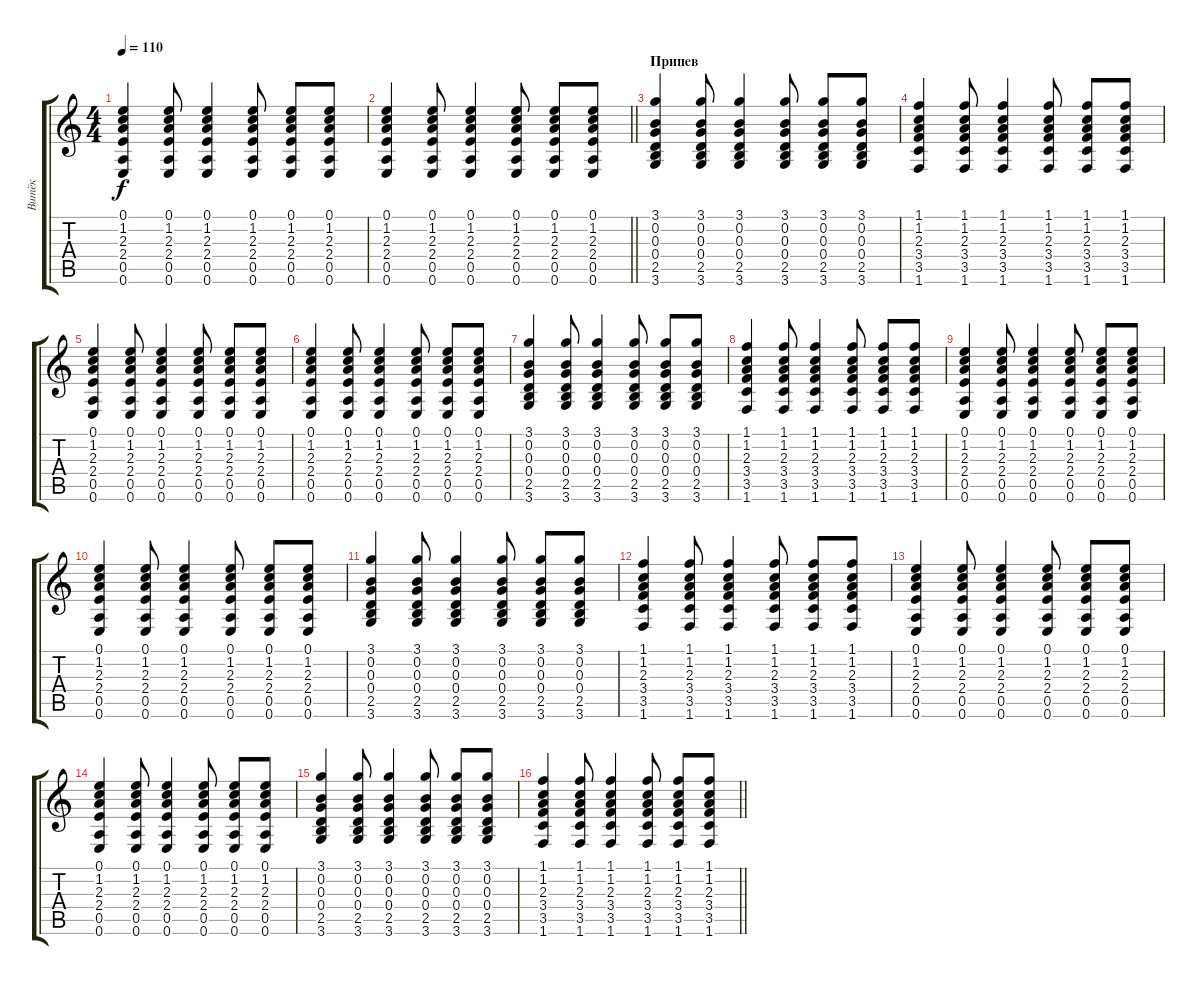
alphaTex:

\track ("Витёк" "Витёк") {instrument acousticguitarnylon}
\staff {score tabs}
\tuning (E4 B3 G3 D3 A2 E2) {hide}
\ts (4 4)
\tempo 110
\clef g2
\ks c
(0.1 1.2 2.3 2.4 0.5 0.6).4{dy f} (0.1 1.2 2.3 2.4 0.5 0.6).8 (0.1 1.2 2.3 2.4 0.5 0.6).4 (0.1 1.2 2.3 2.4 0.5 0.6).8 (0.1 1.2 2.3 2.4 0.5 0.6).8 (0.1 1.2 2.3 2.4 0.5 0.6).8 |
\barLineRight lightlight
(0.1 1.2 2.3 2.4 0.5 0.6).4 (0.1 1.2 2.3 2.4 0.5 0.6).8 (0.1 1.2 2.3 2.4 0.5 0.6).4 (0.1 1.2 2.3 2.4 0.5 0.6).8 (0.1 1.2 2.3 2.4 0.5 0.6).8 (0.1 1.2 2.3 2.4 0.5 0.6).8 |
\section ("" "Припев")
(3.1 0.2 0.3 0.4 2.5 3.6).4 (3.1 0.2 0.3 0.4 2.5 3.6).8 (3.1 0.2 0.3 0.4 2.5 3.6).4 (3.1 0.2 0.3 0.4 2.5 3.6).8 (3.1 0.2 0.3 0.4 2.5 3.6).8 (3.1 0.2 0.3 0.4 2.5 3.6).8 |
(1.1 1.2 2.3 3.4 3.5 1.6).4 (1.1 1.2 2.3 3.4 3.5 1.6).8 (1.1 1.2 2.3 3.4 3.5 1.6).4 (1.1 1.2 2.3 3.4 3.5 1.6).8 (1.1 1.2 2.3 3.4 3.5 1.6).8 (1.1 1.2 2.3 3.4 3.5 1.6).8 |
(0.1 1.2 2.3 2.4 0.5 0.6).4 (0.1 1.2 2.3 2.4 0.5 0.6).8 (0.1 1.2 2.3 2.4 0.5 0.6).4 (0.1 1.2 2.3 2.4 0.5 0.6).8 (0.1 1.2 2.3 2.4 0.5 0.6).8 (0.1 1.2 2.3 2.4 0.5 0.6).8 |
(0.1 1.2 2.3 2.4 0.5 0.6).4 (0.1 1.2 2.3 2.4 0.5 0.6).8 (0.1 1.2 2.3 2.4 0.5 0.6).4 (0.1 1.2 2.3 2.4 0.5 0.6).8 (0.1 1.2 2.3 2.4 0.5 0.6).8 (0.1 1.2 2.3 2.4 0.5 0.6).8 |
(3.1 0.2 0.3 0.4 2.5 3.6).4 (3.1 0.2 0.3 0.4 2.5 3.6).8 (3.1 0.2 0.3 0.4 2.5 3.6).4 (3.1 0.2 0.3 0.4 2.5 3.6).8 (3.1 0.2 0.3 0.4 2.5 3.6).8 (3.1 0.2 0.3 0.4 2.5 3.6).8 |
(1.1 1.2 2.3 3.4 3.5 1.6).4 (1.1 1.2 2.3 3.4 3.5 1.6).8 (1.1 1.2 2.3 3.4 3.5 1.6).4 (1.1 1.2 2.3 3.4 3.5 1.6).8 (1.1 1.2 2.3 3.4 3.5 1.6).8 (1.1 1.2 2.3 3.4 3.5 1.6).8 |
(0.1 1.2 2.3 2.4 0.5 0.6).4 (0.1 1.2 2.3 2.4 0.5 0.6).8 (0.1 1.2 2.3 2.4 0.5 0.6).4 (0.1 1.2 2.3 2.4 0.5 0.6).8 (0.1 1.2 2.3 2.4 0.5 0.6).8 (0.1 1.2 2.3 2.4 0.5 0.6).8 |
(0.1 1.2 2.3 2.4 0.5 0.6).4 (0.1 1.2 2.3 2.4 0.5 0.6).8 (0.1 1.2 2.3 2.4 0.5 0.6).4 (0.1 1.2 2.3 2.4 0.5 0.6).8 (0.1 1.2 2.3 2.4 0.5 0.6).8 (0.1 1.2 2.3 2.4 0.5 0.6).8 |
(3.1 0.2 0.3 0.4 2.5 3.6).4 (3.1 0.2 0.3 0.4 2.5 3.6).8 (3.1 0.2 0.3 0.4 2.5 3.6).4 (3.1 0.2 0.3 0.4 2.5 3.6).8 (3.1 0.2 0.3 0.4 2.5 3.6).8 (3.1 0.2 0.3 0.4 2.5 3.6).8 |
(1.1 1.2 2.3 3.4 3.5 1.6).4 (1.1 1.2 2.3 3.4 3.5 1.6).8 (1.1 1.2 2.3 3.4 3.5 1.6).4 (1.1 1.2 2.3 3.4 3.5 1.6).8 (1.1 1.2 2.3 3.4 3.5 1.6).8 (1.1 1.2 2.3 3.4 3.5 1.6).8 |
(0.1 1.2 2.3 2.4 0.5 0.6).4 (0.1 1.2 2.3 2.4 0.5 0.6).8 (0.1 1.2 2.3 2.4 0.5 0.6).4 (0.1 1.2 2.3 2.4 0.5 0.6).8 (0.1 1.2 2.3 2.4 0.5 0.6).8 (0.1 1.2 2.3 2.4 0.5 0.6).8 |
(0.1 1.2 2.3 2.4 0.5 0.6).4 (0.1 1.2 2.3 2.4 0.5 0.6).8 (0.1 1.2 2.3 2.4 0.5 0.6).4 (0.1 1.2 2.3 2.4 0.5 0.6).8 (0.1 1.2 2.3 2.4 0.5 0.6).8 (0.1 1.2 2.3 2.4 0.5 0.6).8 |
(3.1 0.2 0.3 0.4 2.5 3.6).4 (3.1 0.2 0.3 0.4 2.5 3.6).8 (3.1 0.2 0.3 0.4 2.5 3.6).4 (3.1 0.2 0.3 0.4 2.5 3.6).8 (3.1 0.2 0.3 0.4 2.5 3.6).8 (3.1 0.2 0.3 0.4 2.5 3.6).8 |
\barLineRight lightlight
(1.1 1.2 2.3 3.4 3.5 1.6).4 (1.1 1.2 2.3 3.4 3.5 1.6).8 (1.1 1.2 2.3 3.4 3.5 1.6).4 (1.1 1.2 2.3 3.4 3.5 1.6).8 (1.1 1.2 2.3 3.4 3.5 1.6).8 (1.1 1.2 2.3 3.4 3.5 1.6).8
